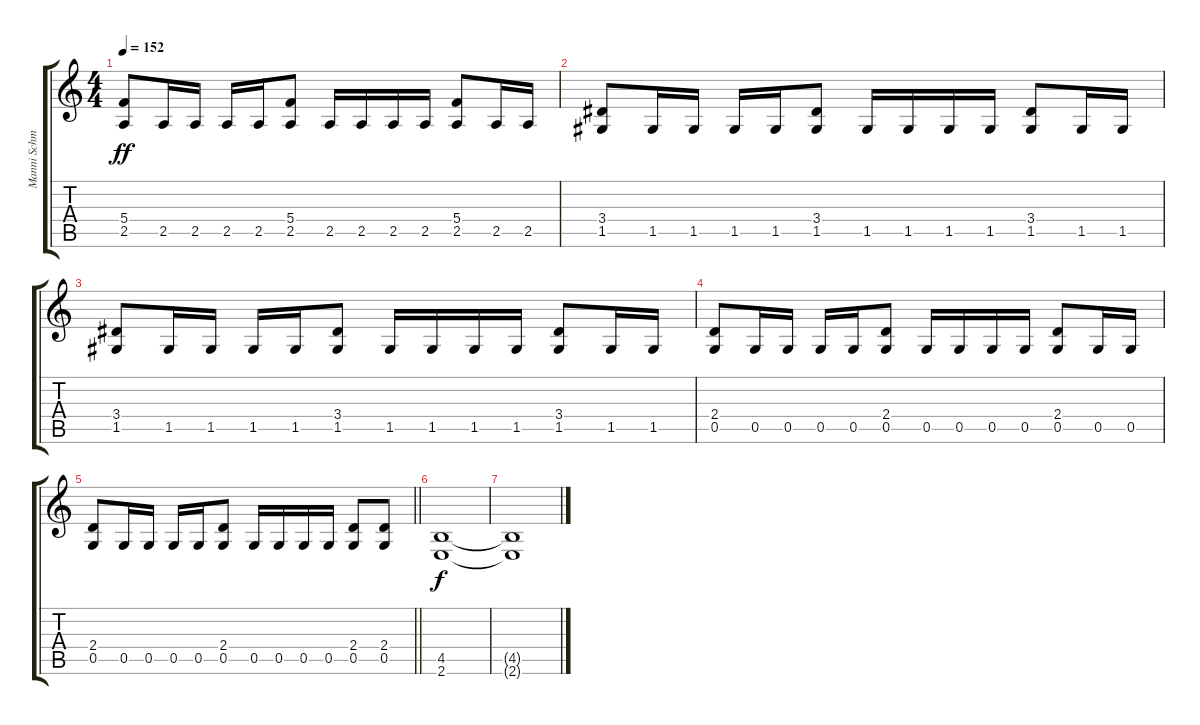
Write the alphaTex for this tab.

\track ("Manni Schmidt" "Manni Schm") {instrument distortionguitar}
\staff {score tabs}
\tuning (D4 A3 F3 C3 G2 D2) {hide}
\ts (4 4)
\tempo 152
\clef g2
\ks c
(5.4 2.5).8{dy ff} 2.5.16 2.5.16 2.5.16 2.5.16 (5.4 2.5).8 2.5.16 2.5.16 2.5.16 2.5.16 (5.4 2.5).8 2.5.16 2.5.16 |
(3.4 1.5).8 1.5.16 1.5.16 1.5.16 1.5.16 (3.4 1.5).8 1.5.16 1.5.16 1.5.16 1.5.16 (3.4 1.5).8 1.5.16 1.5.16 |
(3.4 1.5).8 1.5.16 1.5.16 1.5.16 1.5.16 (3.4 1.5).8 1.5.16 1.5.16 1.5.16 1.5.16 (3.4 1.5).8 1.5.16 1.5.16 |
(2.4 0.5).8 0.5.16 0.5.16 0.5.16 0.5.16 (2.4 0.5).8 0.5.16 0.5.16 0.5.16 0.5.16 (2.4 0.5).8 0.5.16 0.5.16 |
\barLineRight lightlight
(2.4 0.5).8 0.5.16 0.5.16 0.5.16 0.5.16 (2.4 0.5).8 0.5.16 0.5.16 0.5.16 0.5.16 (2.4 0.5).8 (2.4 0.5).8 |
(4.5 2.6).1{dy f} |
(4.5{t} 2.6{t}).1
